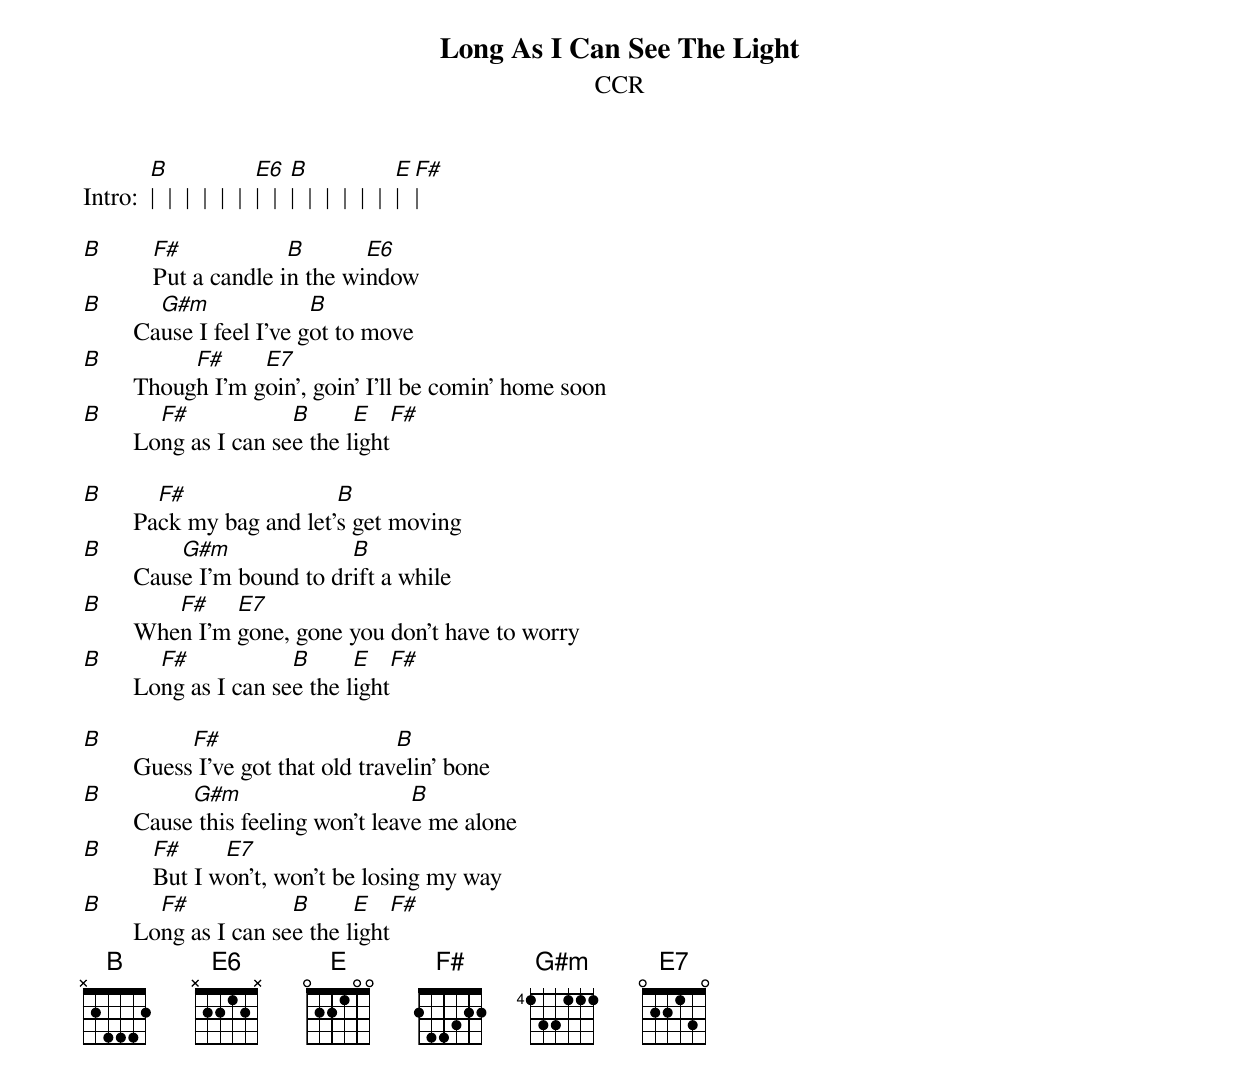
{t:Long As I Can See The Light}
{st:CCR}
{define E6 base-fret 1 frets X 2 2 1 2 X}

Intro:  [B]|  |  |  |  |  |  [E6]|  |  [B]|  |  |  |  |  |  [E]|  [F#]|

[B]        [F#]Put a candle i[B]n the wi[E6]ndow
[B]        Ca[G#m]use I feel I've g[B]ot to move
[B]        Thoug[F#]h I'm g[E7]oin', goin' I'll be comin' home soon
[B]        Lo[F#]ng as I can se[B]e the l[E]ight[F#]

[B]        Pa[F#]ck my bag and let'[B]s get moving
[B]        Caus[G#m]e I'm bound to dr[B]ift a while
[B]        Whe[F#]n I'm [E7]gone, gone you don't have to worry
[B]        Lo[F#]ng as I can se[B]e the l[E]ight[F#]

[B]        Guess[F#] I've got that old trav[B]elin' bone
[B]        Cause[G#m] this feeling won't leav[B]e me alone
[B]        [F#]But I w[E7]on't, won't be losing my way
[B]        Lo[F#]ng as I can se[B]e the l[E]ight[F#]
